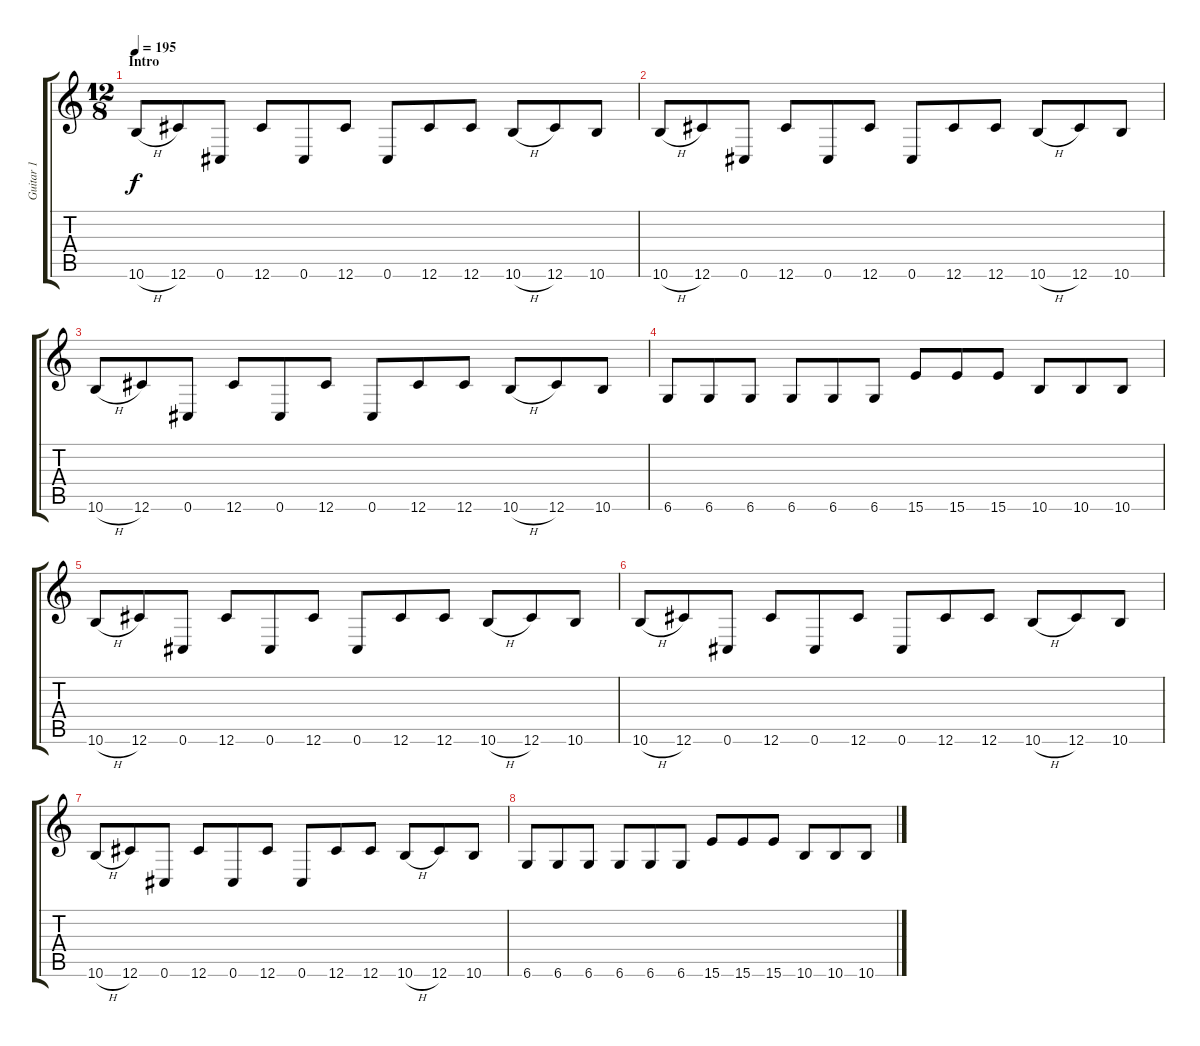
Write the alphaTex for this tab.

\track ("Guitar 1" "Guitar 1") {instrument distortionguitar}
\staff {score tabs}
\tuning (Eb4 Bb3 Gb3 Db3 Ab2 Db2) {hide}
\ts (12 8)
\section ("" "Intro")
\tempo 195
\clef g2
\ks c
10.6{h}.8{dy f instrument distortionguitar} 12.6.8 0.6.8 12.6.8 0.6.8 12.6.8 0.6.8 12.6.8 12.6.8 10.6{h}.8 12.6.8 10.6.8 |
10.6{h}.8 12.6.8 0.6.8 12.6.8 0.6.8 12.6.8 0.6.8 12.6.8 12.6.8 10.6{h}.8 12.6.8 10.6.8 |
10.6{h}.8 12.6.8 0.6.8 12.6.8 0.6.8 12.6.8 0.6.8 12.6.8 12.6.8 10.6{h}.8 12.6.8 10.6.8 |
6.6.8 6.6.8 6.6.8 6.6.8 6.6.8 6.6.8 15.6.8 15.6.8 15.6.8 10.6.8 10.6.8 10.6.8 |
10.6{h}.8 12.6.8 0.6.8 12.6.8 0.6.8 12.6.8 0.6.8 12.6.8 12.6.8 10.6{h}.8 12.6.8 10.6.8 |
10.6{h}.8 12.6.8 0.6.8 12.6.8 0.6.8 12.6.8 0.6.8 12.6.8 12.6.8 10.6{h}.8 12.6.8 10.6.8 |
10.6{h}.8 12.6.8 0.6.8 12.6.8 0.6.8 12.6.8 0.6.8 12.6.8 12.6.8 10.6{h}.8 12.6.8 10.6.8 |
6.6.8 6.6.8 6.6.8 6.6.8 6.6.8 6.6.8 15.6.8 15.6.8 15.6.8 10.6.8 10.6.8 10.6.8
